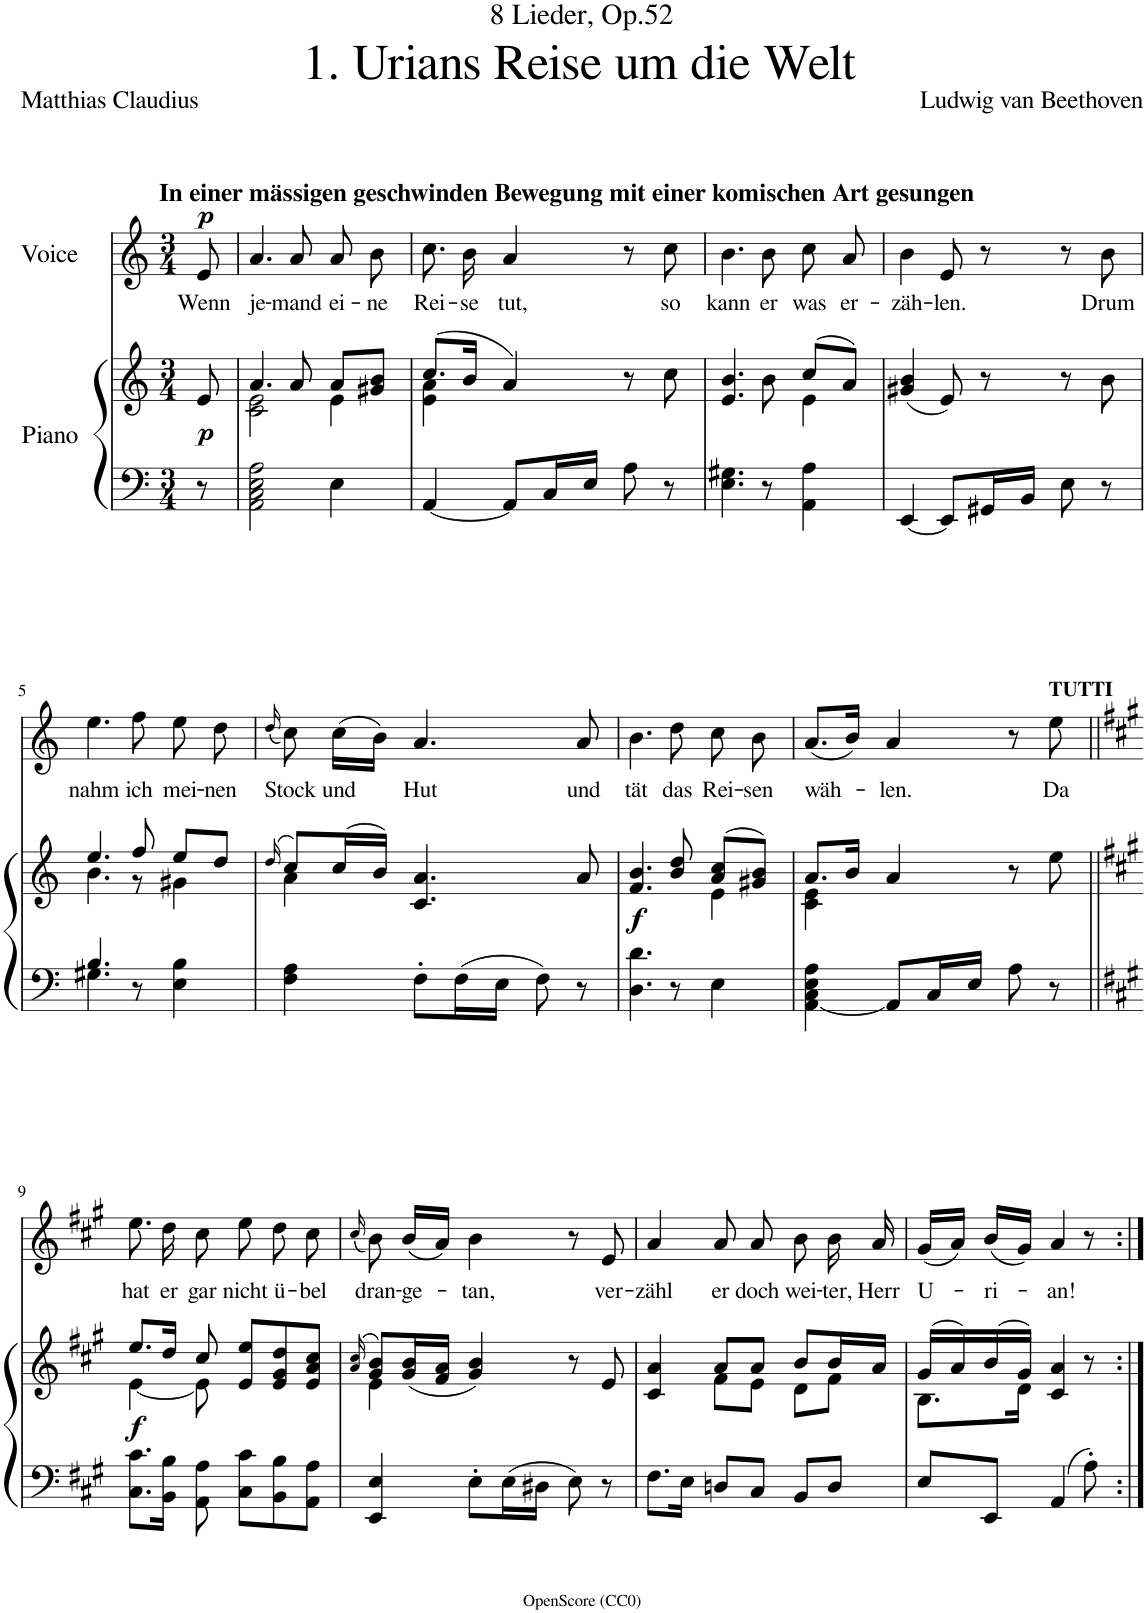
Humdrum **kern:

**kern	**kern	**dynam	**kern	**text	**dynam
*part2	*part2	*part2	*part1	*part1	*part1
*staff3	*staff2	*staff2/3	*staff1	*staff1	*staff1
*I"Piano	*	*	*I"Voice	*	*
*I'Pno	*	*	*	*	*
*clefF4	*clefG2	*	*clefG2	*	*
*k[]	*k[]	*	*k[]	*	*
*M3/4	*M3/4	*	*M3/4	*	*
=	=	=	=	=	=
!	!	!	!LO:TX:a:B:t=In einer mässigen geschwinden Bewegung mit einer komischen Art gesungen	!	!
!	!	!LO:DY:b	!	!LO:LY:b	!LO:DY:a
8r	8e/	p	8e/	Wenn	p
=1	=1	=1	=1	=1	=1
*	*^	*	*	*	*
!	!	!	!	!	!LO:LY:b	!
2AA\ 2C\ 2E\ 2A\	4.a/	2c\ 2e\	.	4.a/	je-	.
!	!	!	!	!	!LO:LY:b	!
.	8a/	.	.	8a/	-mand	.
!	!	!	!	!	!LO:LY:b	!
4E\	8a/L	4e\	.	8a/	ei-	.
!	!	!	!	!	!LO:LY:b	!
.	8g#X/ 8b/J	.	.	8b\	-ne	.
=2	=2	=2	=2	=2	=2	=2
!	!	!	!	!	!LO:LY:b	!
[4AA/	(8.cc/L	4e\ 4a\	.	8.cc\	Rei-	.
!	!	!	!	!	!LO:LY:b	!
.	16b/Jk	.	.	16b\	-se	.
!	!	!	!	!	!LO:LY:b	!
8AA/L]	4a/)	2ryy	.	4a/	tut,	.
16C/L	.	.	.	.	.	.
16E/JJ	.	.	.	.	.	.
8A\	8r	.	.	8r	.	.
!	!	!	!	!	!LO:LY:b	!
8r	8cc\	.	.	8cc\	so	.
=3	=3	=3	=3	=3	=3	=3
!	!	!	!	!	!LO:LY:b	!
4.E\ 4.G#X\	4.e/ 4.b/	2ryy	.	4.b\	kann	.
!	!	!	!	!	!LO:LY:b	!
8r	8b\	.	.	8b\	er	.
!	!	!	!	!	!LO:LY:b	!
4AA\ 4A\	(8cc/L	4e\	.	8cc\	was	.
!	!	!	!	!	!LO:LY:b	!
.	8a/J)	.	.	8a/	er-	.
*	*v	*v	*	*	*	*
=4	=4	=4	=4	=4	=4
!	!	!	!	!LO:LY:b	!
[4EE/	(4g#X/ 4b/	.	4b\	-zäh-	.
!	!	!	!	!LO:LY:b	!
8EE/L]	8e/)	.	8e/	-len.	.
16GG#X/L	8r	.	8r	.	.
16BB/JJ	.	.	.	.	.
8E\	8r	.	8r	.	.
!	!	!	!	!LO:LY:b	!
8r	8b\	.	8b\	Drum	.
!!LO:LB:g=z
=5	=5	=5	=5	=5	=5
*^	*^	*	*	*	*
!	!	!	!	!	!	!LO:LY:b	!
4.B/	4.G#X\	4.ee/	4.b\	.	4.ee\	nahm	.
!	!	!	!	!	!	!LO:LY:b	!
8r	4.ryy	8ff/	8r	.	8ff\	ich	.
!	!	!	!	!	!	!LO:LY:b	!
4E\ 4B\	.	8ee/L	4g#X\	.	8ee\	mei-	.
!	!	!	!	!	!	!LO:LY:b	!
.	.	8dd/J	.	.	8dd\	-nen	.
*v	*v	*	*	*	*	*	*
=6	=6	=6	=6	=6	=6	=6
.	(16qdd/	.	.	(16qdd/	.	.
!	!	!	!	!	!LO:LY:b	!
4F\ 4A\	8cc/L)	4a\	.	8cc\)	Stock	.
!	!	!	!	!	!LO:LY:b	!
.	(16cc/L	.	.	(16cc\LL	und	.
.	16b/JJ)	.	.	16b\JJ)	.	.
!	!	!	!	!	!LO:LY:b	!
8F'\L	4.c/ 4.a/	2ryy	.	4.a/	Hut	.
16F\L	.	.	.	.	.	.
16E\JJ	.	.	.	.	.	.
8F\	.	.	.	.	.	.
!	!	!	!	!	!LO:LY:b	!
8r	8a/	.	.	8a/	und	.
=7	=7	=7	=7	=7	=7	=7
!	!	!	!LO:DY:b	!	!LO:LY:b	!
4.D\ 4.d\	4.f/ 4.b/	2ryy	f	4.b\	tät	.
!	!	!	!	!	!LO:LY:b	!
8r	8b/ 8dd/	.	.	8dd\	das	.
!	!	!	!	!	!LO:LY:b	!
4E\	(8a/ 8cc/L	4e\	.	8cc\	Rei-	.
!	!	!	!	!	!LO:LY:b	!
.	8g#X/ 8b/J)	.	.	8b\	-sen	.
=8	=8	=8	=8	=8	=8	=8
!	!	!	!	!	!LO:LY:b	!
[4AA\ 4C\ 4E\ 4A\	8.a/L	4c\ 4e\	.	(8.a/L	wäh-	.
.	16b/Jk	.	.	16b/Jk)	.	.
!	!	!	!	!	!LO:LY:b	!
8AA/L]	4a/	2ryy	.	4a/	-len.	.
16C/L	.	.	.	.	.	.
16E/JJ	.	.	.	.	.	.
8A\	8r	.	.	8r	.	.
!	!	!	!	!LO:TX:a:B:t=TUTTI	!	!
!	!	!	!	!	!LO:LY:b	!
8r	8ee\	.	.	8ee\	Da	.
!!LO:LB:g=z
=9||	=9||	=9||	=9||	=9||	=9||	=9||
*k[f#c#g#]	*k[f#c#g#]	*	*	*k[f#c#g#]	*	*
!	!	!	!LO:DY:a=2	!	!LO:LY:b	!
8.C#\ 8.c#\L	8.ee/L	[4e\	f	8.ee\	hat	.
!	!	!	!	!	!LO:LY:b	!
16BB\ 16B\Jk	16dd/Jk	.	.	16dd\	er	.
!	!	!	!	!	!LO:LY:b	!
8AA\ 8A\	8cc#/	8e\]	.	8cc#\	gar	.
!	!	!	!	!	!LO:LY:b	!
8C#\ 8c#\L	8e/ 8ee/L	4.ryy	.	8ee\	nicht	.
!	!	!	!	!	!LO:LY:b	!
8BB\ 8B\	8e/ 8g#/ 8dd/	.	.	8dd\	ü-	.
!	!	!	!	!	!LO:LY:b	!
8AA\ 8A\J	8e/ 8a/ 8cc#/J	.	.	8cc#\	-bel	.
=10	=10	=10	=10	=10	=10	=10
.	(>16qa/ 16qcc#/	.	.	(16qcc#/	.	.
!	!	!	!	!	!LO:LY:b	!
4EE/ 4E/	8g#/ 8b/L)	4e\	.	8b\)	dran-	.
!	!	!	!	!	!LO:LY:b	!
.	(<16g#/ 16b/L	.	.	(16b/LL	-ge-	.
.	16f#/ 16a/JJ	.	.	16a/JJ)	.	.
!	!	!	!	!	!LO:LY:b	!
8E'\L	4g#/ 4b/)	2ryy	.	4b\	-tan,	.
16E\L	.	.	.	.	.	.
16D#X\JJ	.	.	.	.	.	.
8E\	8r	.	.	8r	.	.
!	!	!	!	!	!LO:LY:b	!
8r	8e/	.	.	8e/	ver-	.
=11	=11	=11	=11	=11	=11	=11
!	!	!	!	!	!LO:LY:b	!
8.F#\L	4c#/ 4a/	4ryy	.	4a/	-zähl	.
16E\Jk	.	.	.	.	.	.
!	!	!	!	!	!LO:LY:b	!
8Dn/L	8a/L	8f#\L	.	8a/	er	.
!	!	!	!	!	!LO:LY:b	!
8C#/J	8a/J	8e\J	.	8a/	doch	.
!	!	!	!	!	!LO:LY:b	!
8BB/L	8b/L	8d\L	.	8b\	wei-	.
!	!	!	!	!	!LO:LY:b	!
8D/J	16b/L	8f#\J	.	16b\	-ter,	.
!	!	!	!	!	!LO:LY:b	!
.	16a/JJ	.	.	16a/	Herr	.
=12	=12	=12	=12	=12	=12	=12
!	!	!	!	!	!LO:LY:b	!
8E/L	(>16g#/LL	8.B\L	.	(16g#/LL	U-	.
.	16a/)	.	.	16a/JJ)	.	.
!	!	!	!	!	!LO:LY:b	!
8EE/J	(>16b/	.	.	(16b/LL	-ri-	.
.	16g#/JJ)	16d\Jk	.	16g#/JJ)	.	.
!	!	!	!	!	!LO:LY:b	!
4AA/	4c#/ 4a/	4.ryy	.	4a/	-an!	.
8A'\	8r	.	.	8r	.	.
*	*v	*v	*	*	*	*
=:|!	=:|!	=:|!	=:|!	=:|!	=:|!
*-	*-	*-	*-	*-	*-
